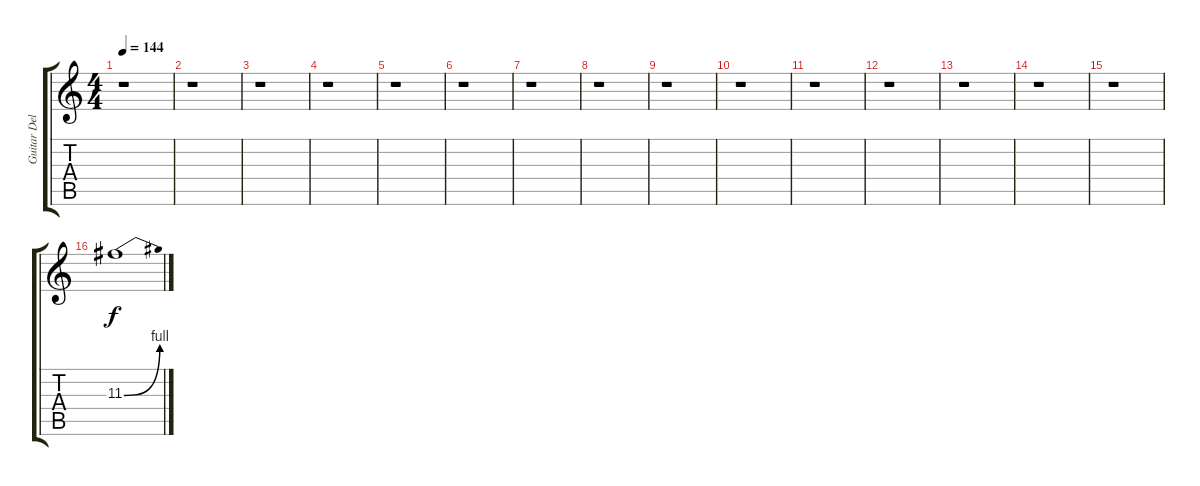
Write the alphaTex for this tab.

\track ("Guitar Delay Left" "Guitar Del") {instrument distortionguitar}
\staff {score tabs}
\tuning (E4 B3 G3 D3 A2 E2) {hide}
\ts (4 4)
\tempo 144
\clef g2
\ks c
r.1{dy f} |
r.1 |
r.1 |
r.1 |
r.1 |
r.1 |
\section ("" "")
r.1 |
r.1 |
r.1 |
r.1 |
r.1 |
r.1 |
r.1 |
r.1 |
\section ("" "")
r.1 |
11.3{be (bend 0 0 60 4)}.1{volume 12 balance 0 instrument distortionguitar}
